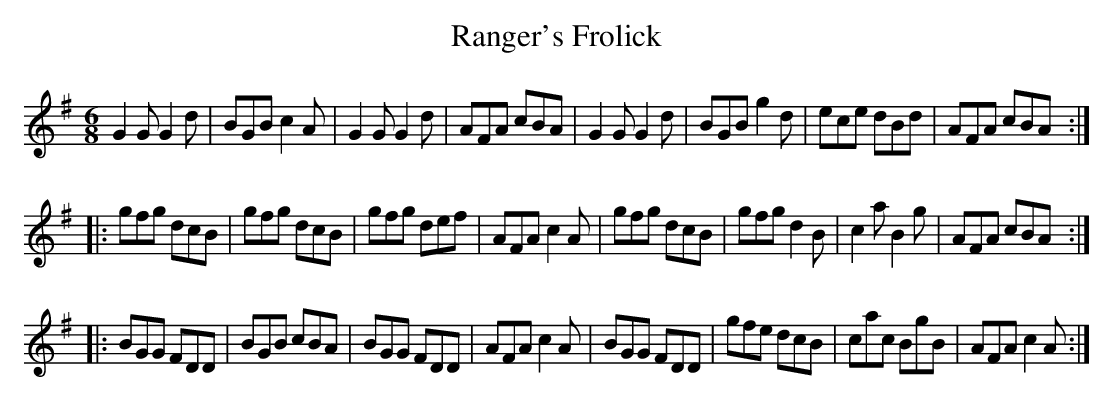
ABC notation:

X:1
T:Ranger's Frolick
M:6/8
L:1/8
K:G
G2G G2d|BGB c2A|G2G G2d|AFA cBA |\
G2G G2d|BGB g2d|ece dBd|AFA cBA::
gfg dcB|gfg dcB|gfg def|AFA c2A |\
gfg dcB|gfg d2B|c2a B2g|AFA cBA::
BGG FDD|BGB cBA|BGG FDD|AFA c2A |\
BGG FDD|gfe dcB|cac BgB|AFA c2A:|
